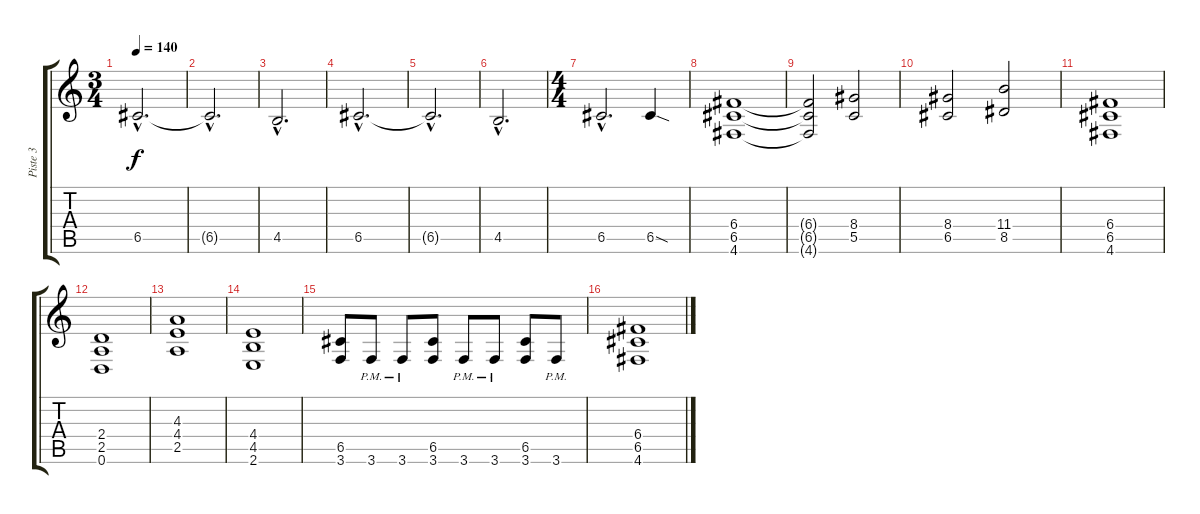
\track ("Piste 3" "Piste 3") {instrument distortionguitar}
\staff {score tabs}
\tuning (D4 A3 F3 C3 G2 D2) {hide}
\ts (3 4)
\tempo 140
\clef g2
\ks c
6.5{hac}.2{d dy f} |
6.5{hac t}.2{d} |
4.5{hac}.2{d} |
6.5{hac}.2{d} |
6.5{hac t}.2{d} |
4.5{hac}.2{d} |
\ts (4 4)
6.5{hac}.2{d} 6.5{sod}.4 |
(6.4 6.5 4.6).1 |
(6.4{t} 6.5{t} 4.6{t}).2 (8.4 5.5).2 |
(8.4 6.5).2 (11.4 8.5).2 |
(6.4 6.5 4.6).1 |
(2.4 2.5 0.6).1 |
(4.3 4.4 2.5).1 |
(4.4 4.5 2.6).1 |
(6.5 3.6).8 3.6{pm}.8 3.6{pm}.8 (6.5 3.6).8 3.6{pm}.8 3.6{pm}.8 (6.5 3.6).8 3.6{pm}.8 |
(6.4 6.5 4.6).1
